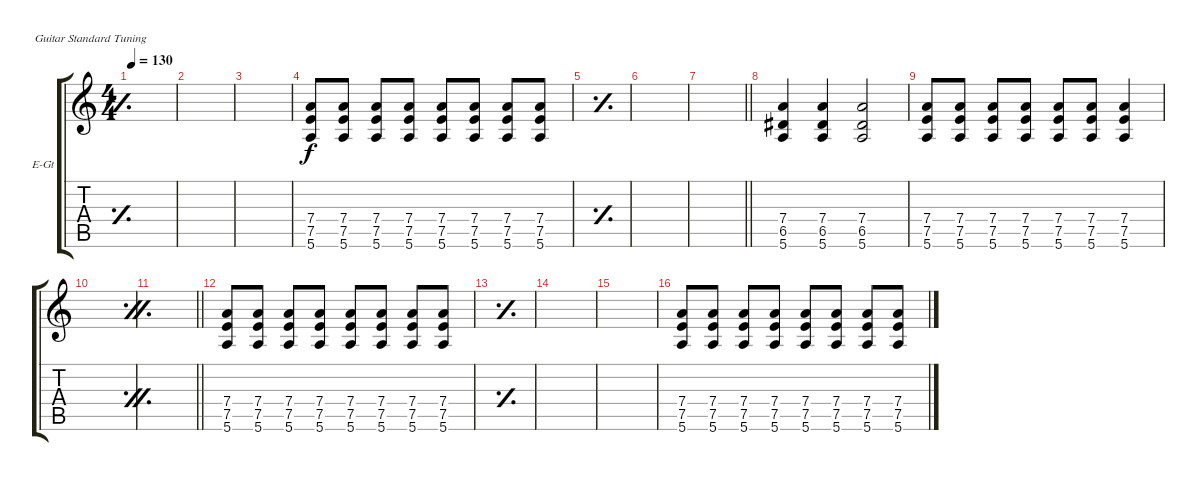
\defaultSystemsLayout 4
\bracketExtendMode groupsimilarinstruments
\firstSystemTrackNameOrientation horizontal
\otherSystemsTrackNameOrientation horizontal
\track ("Guitar 2" "E-Gt") {instrument distortionguitar}
\staff {score tabs}
\tuning (E4 B3 G3 D3 A2 E2)
\ts (4 4)
\tempo 130
\clef g2
\simile simple
\ks aminor
|
|
|
(5.6 7.5 7.4).8 (5.6 7.5 7.4).8 (5.6 7.5 7.4).8 (5.6 7.5 7.4).8 (5.6 7.5 7.4).8 (5.6 7.5 7.4).8 (5.6 7.5 7.4).8 (5.6 7.5 7.4).8 |
\simile simple
|
|
\barLineRight lightlight
|
\simile none
(5.6 6.5 7.4).4 (5.6 6.5 7.4).4 (5.6 6.5 7.4).2 |
(5.6 7.5 7.4).8 (5.6 7.5 7.4).8 (5.6 7.5 7.4).8 (5.6 7.5 7.4).8 (5.6 7.5 7.4).8 (5.6 7.5 7.4).8 (5.6 7.5 7.4).4 |
\simile firstofdouble
|
\simile secondofdouble
\barLineRight lightlight
|
\simile none
(5.6 7.5 7.4).8 (5.6 7.5 7.4).8 (5.6 7.5 7.4).8 (5.6 7.5 7.4).8 (5.6 7.5 7.4).8 (5.6 7.5 7.4).8 (5.6 7.5 7.4).8 (5.6 7.5 7.4).8 |
\simile simple
|
|
|
\simile none
(5.6 7.5 7.4).8 (5.6 7.5 7.4).8 (5.6 7.5 7.4).8 (5.6 7.5 7.4).8 (5.6 7.5 7.4).8 (5.6 7.5 7.4).8 (5.6 7.5 7.4).8 (5.6 7.5 7.4).8
